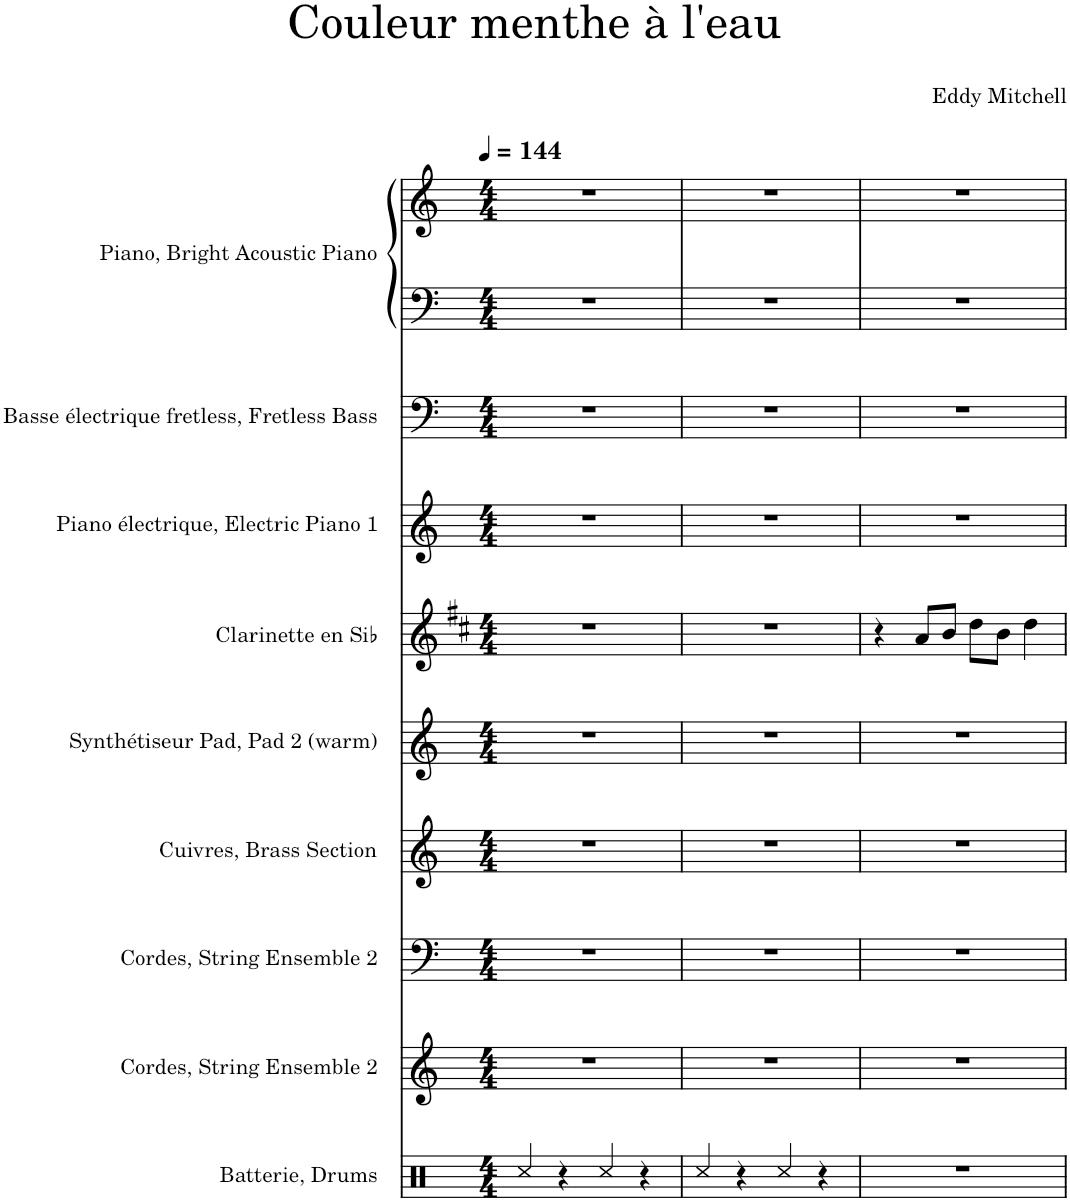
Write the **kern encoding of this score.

**kern	**kern	**kern	**kern	**kern	**kern	**kern	**kern	**kern	**kern
*part9	*part8	*part7	*part6	*part5	*part4	*part3	*part2	*part1	*part1
*staff10	*staff9	*staff8	*staff7	*staff6	*staff5	*staff4	*staff3	*staff2	*staff1
*I"Batterie, Drums	*I"Cordes, String Ensemble 2	*I"Cordes, String Ensemble 2	*I"Cuivres, Brass Section	*I"Synthétiseur Pad, Pad 2 (warm)	*I"Clarinette en Sib	*I"Piano électrique, Electric Piano 1	*I"Basse électrique fretless, Fretless Bass	*I"Piano, Bright Acoustic Piano	*
*I'Bat.	*I'St.	*I'St.	*I'Cui.	*I'Synth.	*I'Clar. Sib	*I'Pia. él.	*I'B. él. Frtl.	*I'Pia.	*
*clefX	*clefG2	*clefF4	*clefG2	*clefG2	*clefG2	*clefG2	*clefF4	*clefF4	*clefG2
*	*	*	*	*	*Trd1c2	*	*Trd7c12	*	*
*k[]	*k[]	*k[]	*k[]	*k[]	*k[f#c#]	*k[]	*k[]	*k[]	*k[]
*M4/4	*M4/4	*M4/4	*M4/4	*M4/4	*M4/4	*M4/4	*M4/4	*M4/4	*M4/4
*MM144	*MM144	*MM144	*MM144	*MM144	*MM144	*MM144	*MM144	*MM144	*MM144
=1	=1	=1	=1	=1	=1	=1	=1	=1	=1
4Rcc/	1r	1r	1r	1r	1r	1r	1r	1r	1r
4r	.	.	.	.	.	.	.	.	.
4Rcc/	.	.	.	.	.	.	.	.	.
4r	.	.	.	.	.	.	.	.	.
=2	=2	=2	=2	=2	=2	=2	=2	=2	=2
4Rcc/	1r	1r	1r	1r	1r	1r	1r	1r	1r
4r	.	.	.	.	.	.	.	.	.
4Rcc/	.	.	.	.	.	.	.	.	.
4r	.	.	.	.	.	.	.	.	.
=3	=3	=3	=3	=3	=3	=3	=3	=3	=3
1r	1r	1r	1r	1r	4r	1r	1r	1r	1r
.	.	.	.	.	8a/L	.	.	.	.
.	.	.	.	.	8b/J	.	.	.	.
.	.	.	.	.	8dd\L	.	.	.	.
.	.	.	.	.	8b\J	.	.	.	.
.	.	.	.	.	4dd\	.	.	.	.
=	=	=	=	=	=	=	=	=	=
*-	*-	*-	*-	*-	*-	*-	*-	*-	*-
